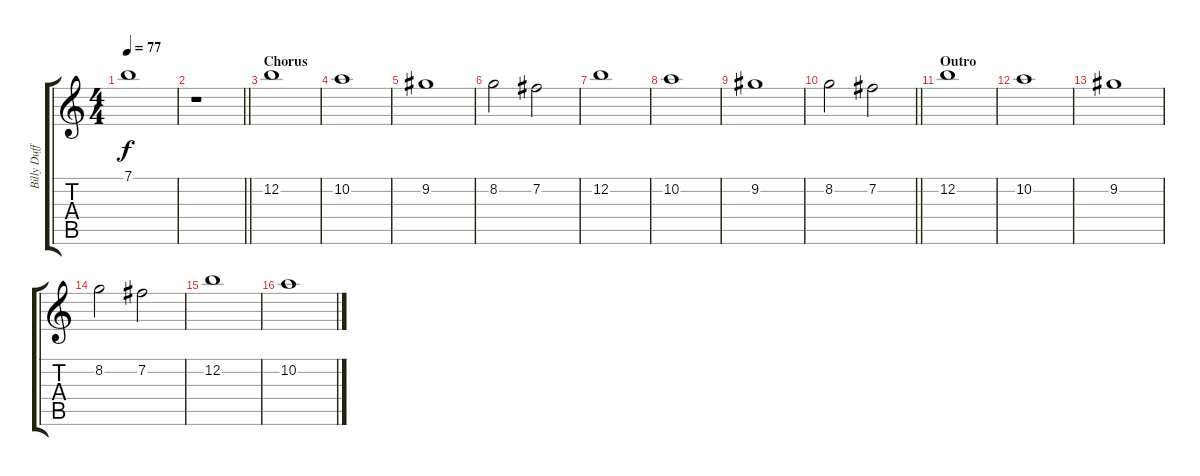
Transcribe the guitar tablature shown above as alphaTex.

\track ("Billy Duffy (Lead Guitar)" "Billy Duff") {instrument overdrivenguitar}
\staff {score tabs}
\tuning (E4 B3 G3 D3 A2 E2) {hide}
\ts (4 4)
\tempo 77
\clef g2
\ks c
7.1.1{dy f instrument reversecymbal} |
\barLineRight lightlight
r.1 |
\section ("" "Chorus")
12.2.1{volume 13 instrument overdrivenguitar} |
10.2.1 |
9.2.1 |
8.2.2 7.2.2 |
12.2.1 |
10.2.1 |
9.2.1 |
\barLineRight lightlight
8.2.2 7.2.2 |
\section ("" "Outro")
12.2.1 |
10.2.1 |
9.2.1 |
8.2.2 7.2.2 |
12.2.1 |
10.2.1
